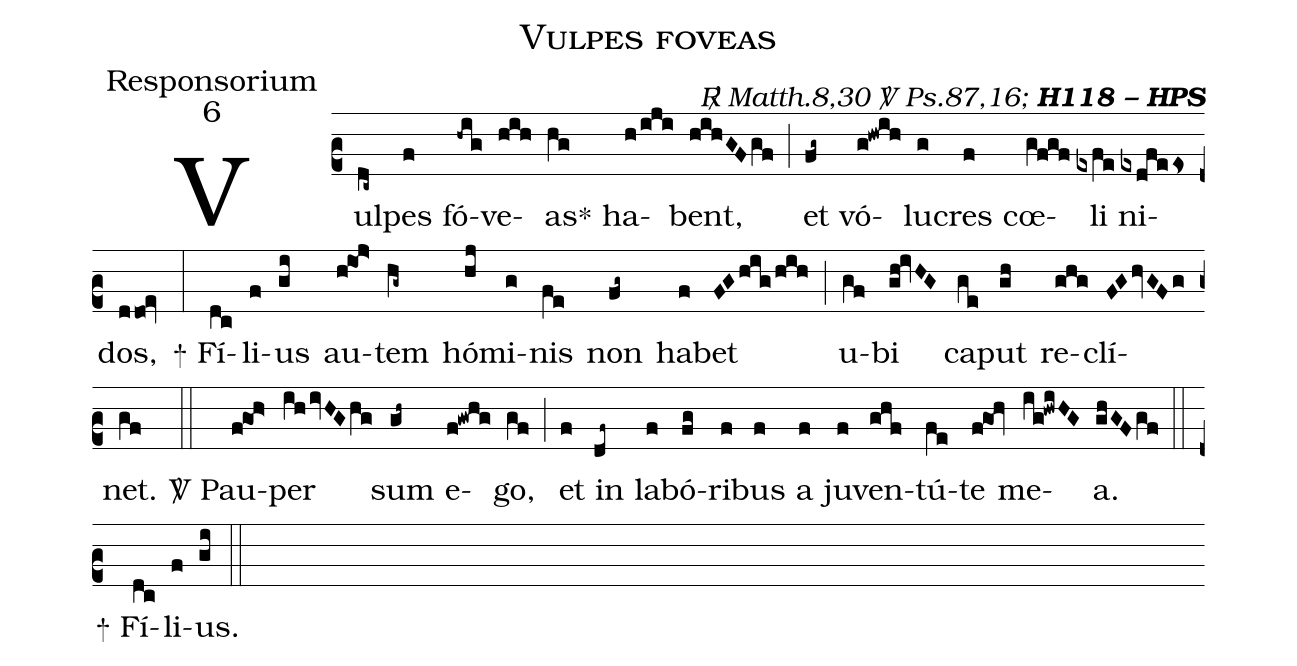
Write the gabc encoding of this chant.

name:Vulpes foveas;
office-part:Responsorium;
mode:6;
commentary:{\itshape\mdseries \Rbar\ Matth.8,30  \Vbar\ Ps.87,16;\/} {\bfseries H118 -- HPS};
%%
(c2) Vul(dc~)pes(f) fó(-hig)ve(hih)as<sp>*</sp>(hg) ha(h/iji)bent,(hihGFgf) (;)
et(fg~) vó(g!hwih)lu(g)cres(f) cœ(gV@fgf)li(exfe) ni(exdfeEs)dos,(ddo0!ev) (:)
<sp>+</sp> Fí(dc)li(f)us(gi) au(h!io1!j>)tem(hg~) hó(hj)mi(g)nis(fe) non(fg~) ha(f)bet(FGhig/hih) (;)
u(gf)bi(gh!ivHG) ca(ge)put(gh) re(ghg)clí(FGhvGFg)net.(gf) (::)
<sp>V/</sp> Pau(f!go1!h>)per(ihivHGhg) sum(gh~) e(f!gwhg)go,(gf) (;)
et(f) in(df~) la(f)bó(fg)ri(f)bus(f) a(f) ju(f)ven(ghf)tú(fe)te(f!go1!hv) me(ig!hwiHG)a.(ghGFgf) (::)
<sp>+</sp> Fí(dc)li(f)us.(gi) (::)
